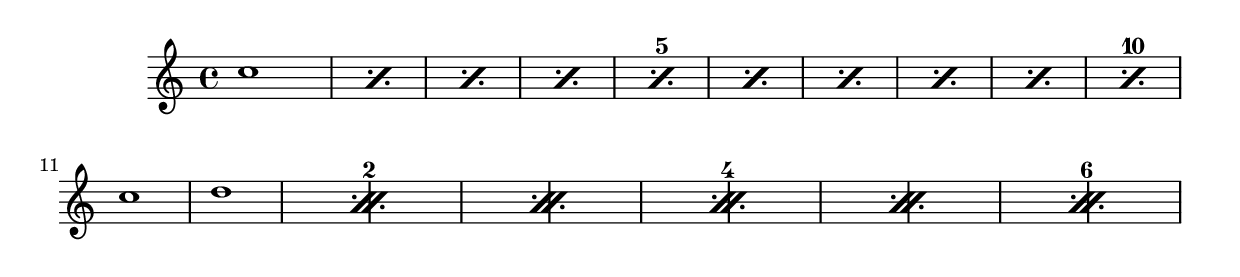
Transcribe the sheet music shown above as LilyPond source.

%% Do not edit this file; it is auto-generated from input/new
%% This file is in the public domain.
\version "2.11.64"
\header {
  lsrtags = "repeats, tweaks-and-overrides"
  texidoc = "
Percent repeat counters can be shown at regular intervals by setting
the context property @code{repeatCountVisibility}.
"
  doctitle = "Percent repeat count visibility"
} % begin verbatim


\relative c'' {
  \set countPercentRepeats = ##t
  \set repeatCountVisibility = #(every-nth-repeat-count-visible 5)
  \repeat percent 10 { c1 } \break
  \set repeatCountVisibility = #(every-nth-repeat-count-visible 2)
  \repeat percent 6 { c1 d1 }
}
